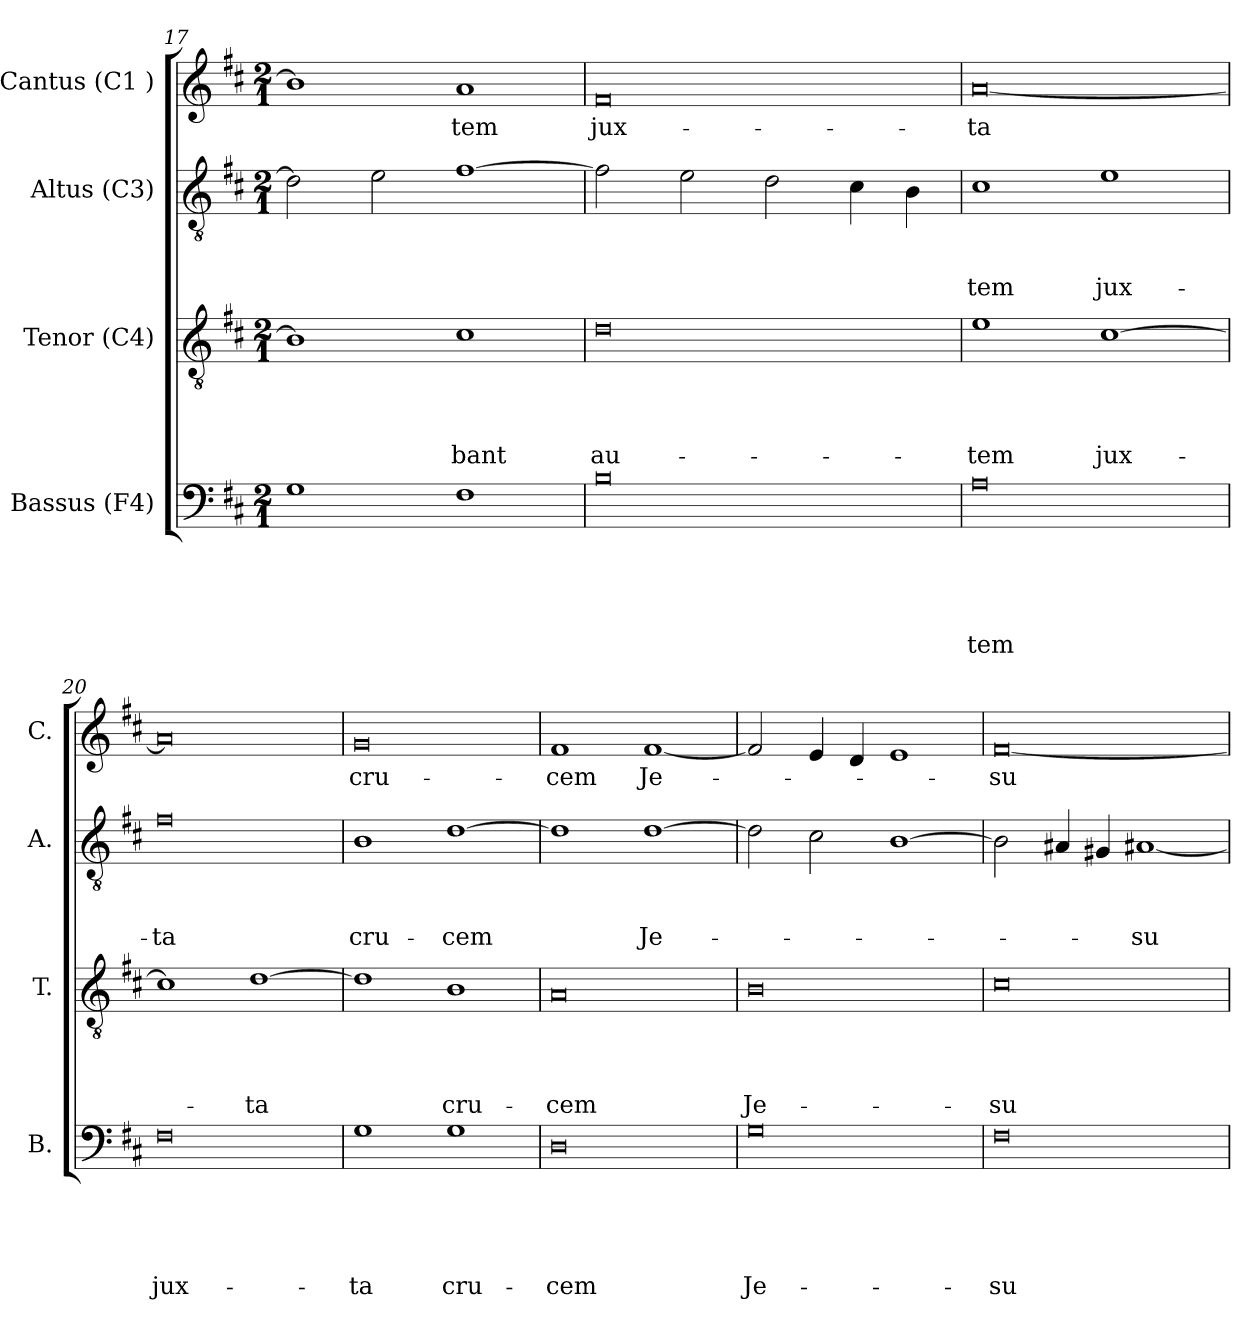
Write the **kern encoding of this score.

**kern	**text	**text	**text	**text	**text	**kern	**text	**text	**text	**text	**kern	**text	**text	**text	**kern	**text
*part4	*part4	*part4	*part4	*part4	*part4	*part3	*part3	*part3	*part3	*part3	*part2	*part2	*part2	*part2	*part1	*part1
*staff4	*staff4	*staff4	*staff4	*staff4	*staff4	*staff3	*staff3	*staff3	*staff3	*staff3	*staff2	*staff2	*staff2	*staff2	*staff1	*staff1
*I"Bassus (F4)	*	*	*	*	*	*I"Tenor (C4)	*	*	*	*	*I"Altus (C3)	*	*	*	*I"Cantus (C1 )	*
*I'B.	*	*	*	*	*	*I'T.	*	*	*	*	*I'A.	*	*	*	*I'C.	*
*clefF4	*	*	*	*	*	*clefGv2	*	*	*	*	*clefGv2	*	*	*	*clefG2	*
*k[f#c#]	*	*	*	*	*	*k[f#c#]	*	*	*	*	*k[f#c#]	*	*	*	*k[f#c#]	*
*D:	*	*	*	*	*	*D:	*	*	*	*	*D:	*	*	*	*D:	*
*M2/1	*	*	*	*	*	*M2/1	*	*	*	*	*M2/1	*	*	*	*M2/1	*
=17	=17	=17	=17	=17	=17	=17	=17	=17	=17	=17	=17	=17	=17	=17	=17	=17
1G	.	.	.	.	.	1B]	.	.	.	.	2d\]	.	.	.	1b]	.
.	.	.	.	.	.	.	.	.	.	.	2e\	.	.	.	.	.
!	!	!	!	!	!	!	!	!	!	!LO:LY:b	!	!	!	!	!	!LO:LY:b
1F#	.	.	.	.	.	1c#	.	.	.	-bant	[>1f#	.	.	.	1a	-tem
=18	=18	=18	=18	=18	=18	=18	=18	=18	=18	=18	=18	=18	=18	=18	=18	=18
!	!	!	!	!	!	!	!	!	!	!LO:LY:b:rj	!	!	!	!	!	!LO:LY:b
0B	.	.	.	.	.	0d	.	.	.	au-	2f#\]	.	.	.	0f#	jux-
.	.	.	.	.	.	.	.	.	.	.	2e\	.	.	.	.	.
.	.	.	.	.	.	.	.	.	.	.	2d\	.	.	.	.	.
.	.	.	.	.	.	.	.	.	.	.	4c#\	.	.	.	.	.
.	.	.	.	.	.	.	.	.	.	.	4B\	.	.	.	.	.
=19	=19	=19	=19	=19	=19	=19	=19	=19	=19	=19	=19	=19	=19	=19	=19	=19
!	!	!	!	!	!LO:LY:b	!	!	!	!	!LO:LY:b	!	!	!	!LO:LY:b	!	!LO:LY:b:rj
0A	.	.	.	.	-tem	1e	.	.	.	-tem	1c#	.	.	-tem	[<0a	-ta
!	!	!	!	!	!	!	!	!	!	!LO:LY:b	!	!	!	!LO:LY:b	!	!
.	.	.	.	.	.	[<1c#	.	.	.	jux-	1e	.	.	jux-	.	.
!!LO:LB:g=z
=20	=20	=20	=20	=20	=20	=20	=20	=20	=20	=20	=20	=20	=20	=20	=20	=20
!	!	!	!	!	!LO:LY:b	!	!	!	!	!	!	!	!	!LO:LY:b:rj	!	!
0F#	.	.	.	.	jux-	1c#]	.	.	.	.	0f#	.	.	-ta	0a]	.
!	!	!	!	!	!	!	!	!	!	!LO:LY:b	!	!	!	!	!	!
.	.	.	.	.	.	[>1d	.	.	.	-ta	.	.	.	.	.	.
=21	=21	=21	=21	=21	=21	=21	=21	=21	=21	=21	=21	=21	=21	=21	=21	=21
!	!	!	!	!	!LO:LY:b	!	!	!	!	!	!	!	!	!LO:LY:b	!	!LO:LY:b
1G	.	.	.	.	-ta	1d]	.	.	.	.	1B	.	.	cru-	0g	cru-
!	!	!	!	!	!LO:LY:b	!	!	!	!	!LO:LY:b	!	!	!	!LO:LY:b	!	!
1G	.	.	.	.	cru-	1B	.	.	.	cru-	[>1d	.	.	-cem	.	.
=22	=22	=22	=22	=22	=22	=22	=22	=22	=22	=22	=22	=22	=22	=22	=22	=22
!	!	!	!	!	!LO:LY:b	!	!	!	!	!LO:LY:b	!	!	!	!	!	!LO:LY:b
0D	.	.	.	.	-cem	0A	.	.	.	-cem	1d]	.	.	.	1f#	-cem
!	!	!	!	!	!	!	!	!	!	!	!	!	!	!LO:LY:b	!	!LO:LY:b
.	.	.	.	.	.	.	.	.	.	.	[>1d	.	.	Je-	[<1f#	Je-
=23	=23	=23	=23	=23	=23	=23	=23	=23	=23	=23	=23	=23	=23	=23	=23	=23
!	!	!	!	!	!LO:LY:b:rj	!	!	!	!	!LO:LY:b:rj	!	!	!	!	!	!
0G	.	.	.	.	Je-	0B	.	.	.	Je-	2d\]	.	.	.	2f#/]	.
.	.	.	.	.	.	.	.	.	.	.	2c#\	.	.	.	4e/	.
.	.	.	.	.	.	.	.	.	.	.	.	.	.	.	4d/	.
.	.	.	.	.	.	.	.	.	.	.	[>1B	.	.	.	1e	.
=24	=24	=24	=24	=24	=24	=24	=24	=24	=24	=24	=24	=24	=24	=24	=24	=24
!	!	!	!	!	!LO:LY:b:rj	!	!	!	!	!LO:LY:b:rj	!	!	!	!	!	!LO:LY:b
0F#	.	.	.	.	-su	0c#	.	.	.	-su	2B\]	.	.	.	[<0f#	-su
.	.	.	.	.	.	.	.	.	.	.	4A#/	.	.	.	.	.
.	.	.	.	.	.	.	.	.	.	.	4G#/	.	.	.	.	.
!	!	!	!	!	!	!	!	!	!	!	!	!	!	!LO:LY:b	!	!
.	.	.	.	.	.	.	.	.	.	.	[<1A#X	.	.	-su	.	.
=	=	=	=	=	=	=	=	=	=	=	=	=	=	=	=	=
*-	*-	*-	*-	*-	*-	*-	*-	*-	*-	*-	*-	*-	*-	*-	*-	*-
